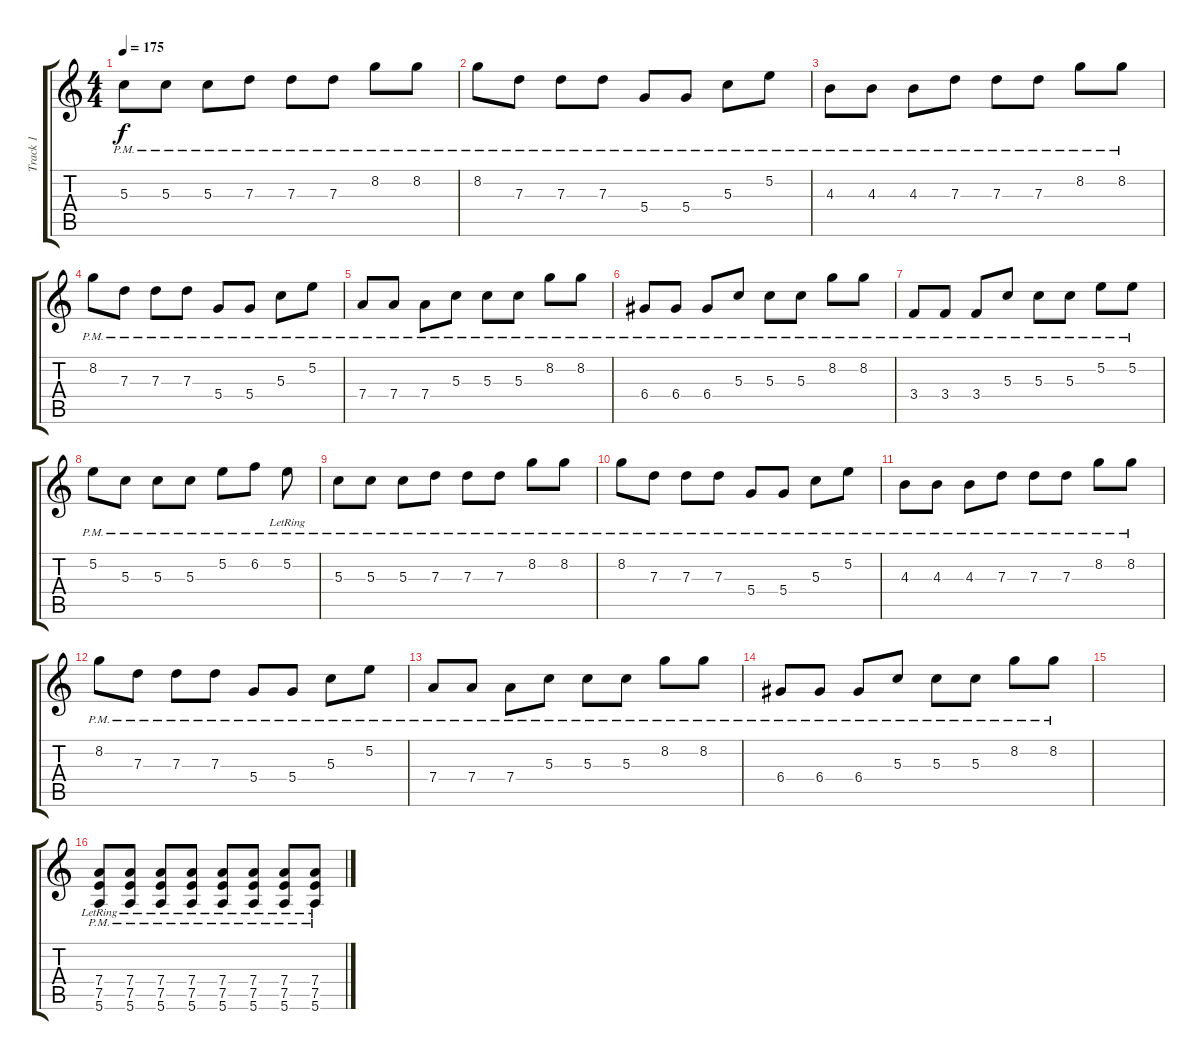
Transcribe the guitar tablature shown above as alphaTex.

\track ("Track 1" "Track 1") {instrument electricguitarclean}
\staff {score tabs}
\tuning (E4 B3 G3 D3 A2 E2) {hide}
\ts (4 4)
\tempo 175
\clef g2
\ks c
5.3{pm}.8{dy f} 5.3{pm}.8 5.3{pm}.8 7.3{pm}.8 7.3{pm}.8 7.3{pm}.8 8.2{pm}.8 8.2{pm}.8 |
8.2{pm}.8 7.3{pm}.8 7.3{pm}.8 7.3{pm}.8 5.4{pm}.8 5.4{pm}.8 5.3{pm}.8 5.2{pm}.8 |
4.3{pm}.8 4.3{pm}.8 4.3{pm}.8 7.3{pm}.8 7.3{pm}.8 7.3{pm}.8 8.2{pm}.8 8.2{pm}.8 |
8.2{pm}.8 7.3{pm}.8 7.3{pm}.8 7.3{pm}.8 5.4{pm}.8 5.4{pm}.8 5.3{pm}.8 5.2{pm}.8 |
7.4{pm}.8 7.4{pm}.8 7.4{pm}.8 5.3{pm}.8 5.3{pm}.8 5.3{pm}.8 8.2{pm}.8 8.2{pm}.8 |
6.4{pm}.8 6.4{pm}.8 6.4{pm}.8 5.3{pm}.8 5.3{pm}.8 5.3{pm}.8 8.2{pm}.8 8.2{pm}.8 |
3.4{pm}.8 3.4{pm}.8 3.4{pm}.8 5.3{pm}.8 5.3{pm}.8 5.3{pm}.8 5.2{pm}.8 5.2{pm}.8 |
5.2{pm}.8 5.3{pm}.8 5.3{pm}.8 5.3{pm}.8 5.2{pm}.8 6.2{pm}.8 5.2{pm lr}.8 |
5.3{pm}.8 5.3{pm}.8 5.3{pm}.8 7.3{pm}.8 7.3{pm}.8 7.3{pm}.8 8.2{pm}.8 8.2{pm}.8 |
8.2{pm}.8 7.3{pm}.8 7.3{pm}.8 7.3{pm}.8 5.4{pm}.8 5.4{pm}.8 5.3{pm}.8 5.2{pm}.8 |
4.3{pm}.8 4.3{pm}.8 4.3{pm}.8 7.3{pm}.8 7.3{pm}.8 7.3{pm}.8 8.2{pm}.8 8.2{pm}.8 |
8.2{pm}.8 7.3{pm}.8 7.3{pm}.8 7.3{pm}.8 5.4{pm}.8 5.4{pm}.8 5.3{pm}.8 5.2{pm}.8 |
7.4{pm}.8 7.4{pm}.8 7.4{pm}.8 5.3{pm}.8 5.3{pm}.8 5.3{pm}.8 8.2{pm}.8 8.2{pm}.8 |
6.4{pm}.8 6.4{pm}.8 6.4{pm}.8 5.3{pm}.8 5.3{pm}.8 5.3{pm}.8 8.2{pm}.8 8.2{pm}.8 |
|
(7.4{pm lr} 7.5{pm lr} 5.6{pm lr}).8 (7.4{pm lr} 7.5{pm lr} 5.6{pm lr}).8 (7.4{pm lr} 7.5{pm lr} 5.6{pm lr}).8 (7.4{pm lr} 7.5{pm lr} 5.6{pm lr}).8 (7.4{pm lr} 7.5{pm lr} 5.6{pm lr}).8 (7.4{pm lr} 7.5{pm lr} 5.6{pm lr}).8 (7.4{pm lr} 7.5{pm lr} 5.6{pm lr}).8 (7.4{pm lr} 7.5{pm lr} 5.6{pm lr}).8
